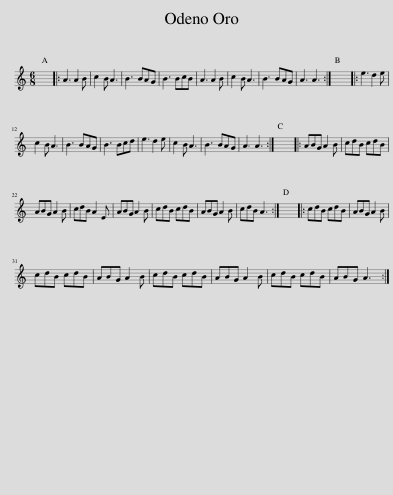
X:1
L:1/8
M:6/8
I:linebreak $
K:C
V:1 treble
V:1
 x6 |: A3 A2 B | c2 B A3 | B3 BAG | B3 BcB | %5
 A3 A2 B | c2 B A3 | B3 BAG | A3 A3 :| x6 |: %10
 e3 d2 e |$ c2 B A3 | B3 BAG | B3 Bcd | e3 d2 e | %15
 c2 B A3 | B3 BAG | A3 A3 :| x6 |: ABG A2 B | %20
 cdB cdB |$ ABG A2 B | cdB A2 E | ABG A2 B | cdB cdB | %25
 ABG A2 B | cdB A3 :| x6 |: cdB cdB | ABG A2 B |$ %30
 cdB cdB | ABG A2 B | cdB cdB | ABG A2 B | cdB cdB | %35
 ABG A3 :| %36
